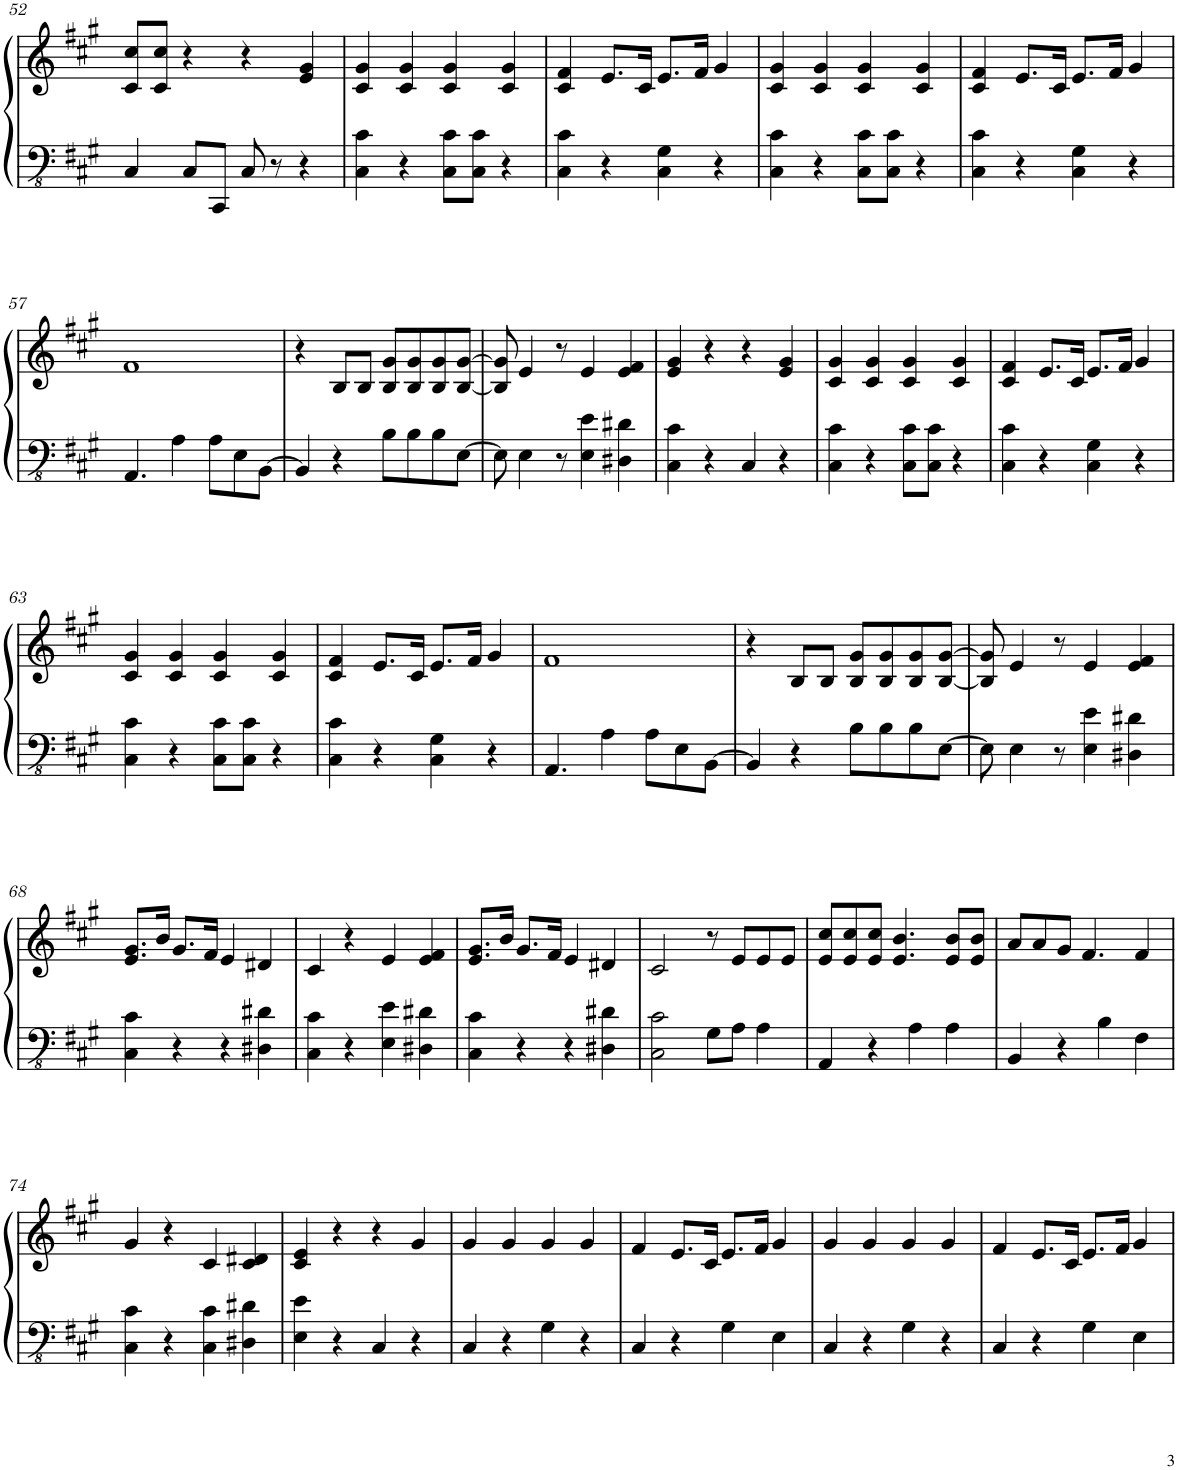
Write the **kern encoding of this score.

**kern	**kern
*part1	*part1
*staff2	*staff1
*I"Piano	*
*I'Pno.	*
!!LO:PB:g=z
*clefFv4	*clefG2
*k[f#c#g#]	*k[f#c#g#]
*M4/4	*M4/4
=52	=52
4CC#/	8c#/ 8cc#/L
.	8c#/ 8cc#/J
8CC#/L	4r
8CCC#/J	.
8CC#/	4r
8r	.
4r	4e/ 4g#/
=53	=53
4CC#\ 4C#\	4c#/ 4g#/
4r	4c#/ 4g#/
8CC#\ 8C#\L	4c#/ 4g#/
8CC#\ 8C#\J	.
4r	4c#/ 4g#/
=54	=54
4CC#\ 4C#\	4c#/ 4f#/
4r	8.e/L
.	16c#/Jk
4CC#\ 4GG#\	8.e/L
.	16f#/Jk
4r	4g#/
=55	=55
4CC#\ 4C#\	4c#/ 4g#/
4r	4c#/ 4g#/
8CC#\ 8C#\L	4c#/ 4g#/
8CC#\ 8C#\J	.
4r	4c#/ 4g#/
=56	=56
4CC#\ 4C#\	4c#/ 4f#/
4r	8.e/L
.	16c#/Jk
4CC#\ 4GG#\	8.e/L
.	16f#/Jk
4r	4g#/
!!LO:LB:g=z
=57	=57
4.AAA/	1f#
4AA\	.
8AA\L	.
8EE\	.
[8BBB\J	.
=58	=58
4BBB/]	4r
4r	8B/L
.	8B/J
8BB\L	8B/ 8g#/L
8BB\	8B/ 8g#/
8BB\	8B/ 8g#/
[8EE\J	[8B/ [8g#/J
=59	=59
8EE\]	8B/] 8g#/]
4EE\	4e/
8r	8r
4EE\ 4E\	4e/
4DD#X\ 4D#X\	4e/ 4f#/
=60	=60
4CC#\ 4C#\	4e/ 4g#/
4r	4r
4CC#/	4r
4r	4e/ 4g#/
=61	=61
4CC#\ 4C#\	4c#/ 4g#/
4r	4c#/ 4g#/
8CC#\ 8C#\L	4c#/ 4g#/
8CC#\ 8C#\J	.
4r	4c#/ 4g#/
=62	=62
4CC#\ 4C#\	4c#/ 4f#/
4r	8.e/L
.	16c#/Jk
4CC#\ 4GG#\	8.e/L
.	16f#/Jk
4r	4g#/
!!LO:LB:g=z
=63	=63
4CC#\ 4C#\	4c#/ 4g#/
4r	4c#/ 4g#/
8CC#\ 8C#\L	4c#/ 4g#/
8CC#\ 8C#\J	.
4r	4c#/ 4g#/
=64	=64
4CC#\ 4C#\	4c#/ 4f#/
4r	8.e/L
.	16c#/Jk
4CC#\ 4GG#\	8.e/L
.	16f#/Jk
4r	4g#/
=65	=65
4.AAA/	1f#
4AA\	.
8AA\L	.
8EE\	.
[8BBB\J	.
=66	=66
4BBB/]	4r
4r	8B/L
.	8B/J
8BB\L	8B/ 8g#/L
8BB\	8B/ 8g#/
8BB\	8B/ 8g#/
[8EE\J	[8B/ [8g#/J
=67	=67
8EE\]	8B/] 8g#/]
4EE\	4e/
8r	8r
4EE\ 4E\	4e/
4DD#X\ 4D#X\	4e/ 4f#/
!!LO:LB:g=z
=68	=68
4CC#\ 4C#\	8.e/ 8.g#/L
.	16b/Jk
4r	8.g#/L
.	16f#/Jk
4r	4e/
4DD#X\ 4D#X\	4d#X/
=69	=69
4CC#\ 4C#\	4c#/
4r	4r
4EE\ 4E\	4e/
4DD#X\ 4D#X\	4e/ 4f#/
=70	=70
4CC#\ 4C#\	8.e/ 8.g#/L
.	16b/Jk
4r	8.g#/L
.	16f#/Jk
4r	4e/
4DD#X\ 4D#X\	4d#X/
=71	=71
2CC#\ 2C#\	2c#/
8GG#\L	8r
8AA\J	8e/L
4AA\	8e/
.	8e/J
=72	=72
4AAA/	8e/ 8cc#/L
.	8e/ 8cc#/
4r	8e/ 8cc#/J
.	4.e/ 4.b/
4AA\	.
4AA\	8e/ 8b/L
.	8e/ 8b/J
=73	=73
4BBB/	8a/L
.	8a/
4r	8g#/J
.	4.f#/
4BB\	.
4FF#\	4f#/
!!LO:LB:g=z
=74	=74
4CC#\ 4C#\	4g#/
4r	4r
4CC#\ 4C#\	4c#/
4DD#X\ 4D#X\	4c#/ 4d#X/
=75	=75
4EE\ 4E\	4c#/ 4e/
4r	4r
4CC#/	4r
4r	4g#/
=76	=76
4CC#/	4g#/
4r	4g#/
4GG#\	4g#/
4r	4g#/
=77	=77
4CC#/	4f#/
4r	8.e/L
.	16c#/Jk
4GG#\	8.e/L
.	16f#/Jk
4EE\	4g#/
=78	=78
4CC#/	4g#/
4r	4g#/
4GG#\	4g#/
4r	4g#/
=79	=79
4CC#/	4f#/
4r	8.e/L
.	16c#/Jk
4GG#\	8.e/L
.	16f#/Jk
4EE\	4g#/
=	=
*-	*-
